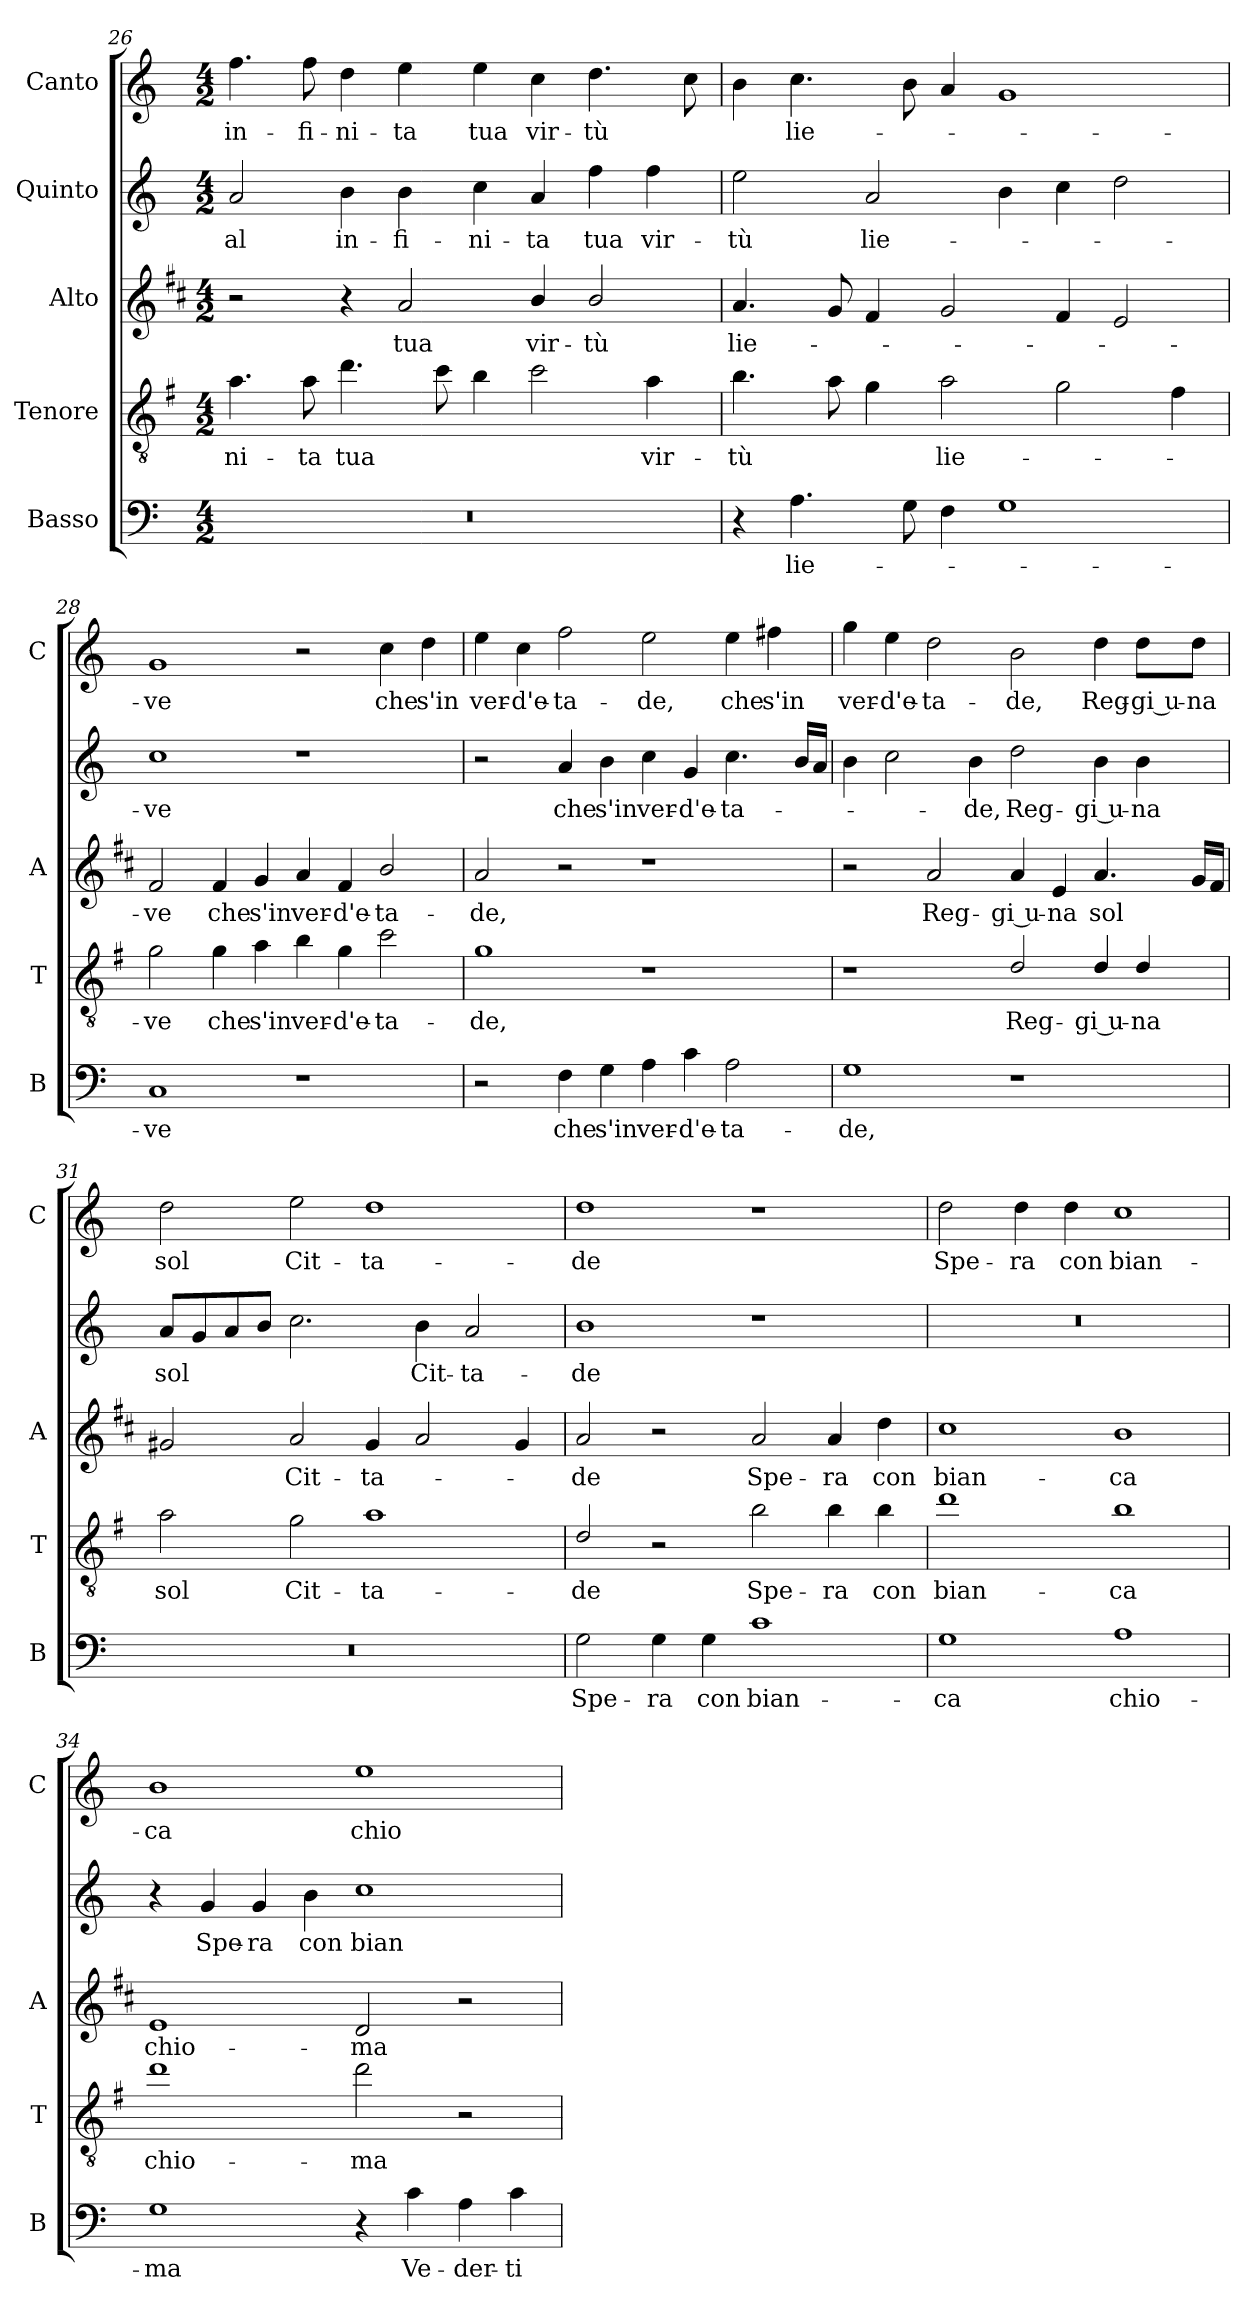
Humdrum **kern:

**kern	**text	**kern	**text	**kern	**text	**kern	**text	**kern	**text
*part5	*part5	*part4	*part4	*part3	*part3	*part2	*part2	*part1	*part1
*staff5	*staff5	*staff4	*staff4	*staff3	*staff3	*staff2	*staff2	*staff1	*staff1
*I"Basso	*	*I"Tenore	*	*I"Alto	*	*I"Quinto	*	*I"Canto	*
*I'B	*	*I'T	*	*I'A	*	*	*	*I'C	*
!!LO:LB:g=z
*clefF4	*	*clefGv2	*	*clefG2	*	*clefG2	*	*clefG2	*
*	*	*ITrd4c7	*	*ITrd1c2	*	*	*	*	*
*k[]	*	*k[]	*	*k[]	*	*k[]	*	*k[]	*
*C:	*	*C:	*	*C:	*	*C:	*	*C:	*
*M4/2	*	*M4/2	*	*M4/2	*	*M4/2	*	*M4/2	*
=26	=26	=26	=26	=26	=26	=26	=26	=26	=26
!	!	!	!LO:LY:b	!	!	!	!LO:LY:b	!	!LO:LY:b
0r	.	4.d\	-ni-	2r	.	2a/	al	4.ff\	in-
!	!	!	!LO:LY:b	!	!	!	!	!	!LO:LY:b
.	.	8d\	-ta	.	.	.	.	8ff\	-fi-
!	!	!	!LO:LY:b	!	!	!	!LO:LY:b	!	!LO:LY:b
.	.	4.g\	tua	4r	.	4b\	in-	4dd\	-ni-
!	!	!	!	!	!LO:LY:b	!	!LO:LY:b	!	!LO:LY:b
.	.	.	.	2g/	tua	4b\	-fi-	4ee\	-ta
.	.	8f\	.	.	.	.	.	.	.
!	!	!	!	!	!	!	!LO:LY:b	!	!LO:LY:b
.	.	4e\	.	.	.	4cc\	-ni-	4ee\	tua
!	!	!	!	!	!LO:LY:b	!	!LO:LY:b	!	!LO:LY:b
.	.	2f\	.	4a/	vir-	4a/	-ta	4cc\	vir-
!	!	!	!	!	!LO:LY:b	!	!LO:LY:b	!	!LO:LY:b
.	.	.	.	2a/	-tù	4ff\	tua	4.dd\	-tù
!	!	!	!LO:LY:b	!	!	!	!LO:LY:b	!	!
.	.	4d\	vir-	.	.	4ff\	vir-	.	.
.	.	.	.	.	.	.	.	8cc\	.
=27	=27	=27	=27	=27	=27	=27	=27	=27	=27
!	!	!	!LO:LY:b	!	!LO:LY:b	!	!LO:LY:b	!	!
4r	.	4.e\	-tù	4.g/	lie-	2ee\	-tù	4b\	.
!	!LO:LY:b	!	!	!	!	!	!	!	!LO:LY:b
4.A\	lie-	.	.	.	.	.	.	4.cc\	lie-
.	.	8d\	.	8f/	.	.	.	.	.
!	!	!	!	!	!	!	!LO:LY:b	!	!
.	.	4c\	.	4e/	.	2a/	lie-	.	.
8G\	.	.	.	.	.	.	.	8b\	.
!	!	!	!LO:LY:b	!	!	!	!	!	!
4F\	.	2d\	lie-	2f/	.	.	.	4a/	.
1G	.	.	.	.	.	4b\	.	1g	.
.	.	2c\	.	4e/	.	4cc\	.	.	.
.	.	.	.	2d/	.	2dd\	.	.	.
.	.	4B\	.	.	.	.	.	.	.
=28	=28	=28	=28	=28	=28	=28	=28	=28	=28
!	!LO:LY:b	!	!LO:LY:b	!	!LO:LY:b	!	!LO:LY:b	!	!LO:LY:b
1C	-ve	2c\	-ve	2e/	-ve	1cc	-ve	1g	-ve
!	!	!	!LO:LY:b	!	!LO:LY:b	!	!	!	!
.	.	4c\	che	4e/	che	.	.	.	.
!	!	!	!LO:LY:b	!	!LO:LY:b	!	!	!	!
.	.	4d\	s'in	4f/	s'in	.	.	.	.
!	!	!	!LO:LY:b	!	!LO:LY:b	!	!	!	!
1r	.	4e\	ver-	4g/	ver-	1r	.	2r	.
!	!	!	!LO:LY:b	!	!LO:LY:b	!	!	!	!
.	.	4c\	-d'e-	4e/	-d'e-	.	.	.	.
!	!	!	!LO:LY:b	!	!LO:LY:b	!	!	!	!LO:LY:b
.	.	2f\	-ta-	2a/	-ta-	.	.	4cc\	che
!	!	!	!	!	!	!	!	!	!LO:LY:b
.	.	.	.	.	.	.	.	4dd\	s'in
!!LO:PB:g=z
=29	=29	=29	=29	=29	=29	=29	=29	=29	=29
!	!	!	!LO:LY:b	!	!LO:LY:b	!	!	!	!LO:LY:b
2r	.	1c	-de,	2g/	-de,	2r	.	4ee\	ver-
!	!	!	!	!	!	!	!	!	!LO:LY:b
.	.	.	.	.	.	.	.	4cc\	-d'e-
!	!LO:LY:b	!	!	!	!	!	!LO:LY:b	!	!LO:LY:b
4F\	che	.	.	2r	.	4a/	che	2ff\	-ta-
!	!LO:LY:b	!	!	!	!	!	!LO:LY:b	!	!
4G\	s'in	.	.	.	.	4b\	s'in	.	.
!	!LO:LY:b	!	!	!	!	!	!LO:LY:b	!	!LO:LY:b
4A\	ver-	1r	.	1r	.	4cc\	ver-	2ee\	-de,
!	!LO:LY:b	!	!	!	!	!	!LO:LY:b	!	!
4c\	-d'e-	.	.	.	.	4g/	-d'e-	.	.
!	!LO:LY:b	!	!	!	!	!	!LO:LY:b	!	!LO:LY:b
2A\	-ta-	.	.	.	.	4.cc\	-ta-	4ee\	che
!	!	!	!	!	!	!	!	!	!LO:LY:b
.	.	.	.	.	.	.	.	4ff#X\	s'in
.	.	.	.	.	.	16b/LL	.	.	.
.	.	.	.	.	.	16a/JJ	.	.	.
=30	=30	=30	=30	=30	=30	=30	=30	=30	=30
!	!LO:LY:b	!	!	!	!	!	!	!	!LO:LY:b
1G	-de,	1r	.	2r	.	4b\	.	4gg\	ver-
!	!	!	!	!	!	!	!	!	!LO:LY:b
.	.	.	.	.	.	2cc\	.	4ee\	-d'e-
!	!	!	!	!	!LO:LY:b	!	!	!	!LO:LY:b
.	.	.	.	2g/	Reg-	.	.	2dd\	-ta-
!	!	!	!	!	!	!	!LO:LY:b	!	!
.	.	.	.	.	.	4b\	-de,	.	.
!	!	!	!LO:LY:b	!	!LO:LY:b	!	!LO:LY:b	!	!LO:LY:b
1r	.	2G/	Reg-	4g/	-gi u-	2dd\	Reg-	2b\	-de,
!	!	!	!	!	!LO:LY:b	!	!	!	!
.	.	.	.	4d/	-na	.	.	.	.
!	!	!	!LO:LY:b	!	!LO:LY:b	!	!LO:LY:b	!	!LO:LY:b
.	.	4G/	-gi u-	4.g/	sol	4b\	-gi u-	4dd\	Reg-
!	!	!	!LO:LY:b	!	!	!	!LO:LY:b	!	!LO:LY:b
.	.	4G/	-na	.	.	4b\	-na	8dd\L	-gi u-
!	!	!	!	!	!	!	!	!	!LO:LY:b
.	.	.	.	16f/LL	.	.	.	8dd\J	-na
.	.	.	.	16e/JJ	.	.	.	.	.
=31	=31	=31	=31	=31	=31	=31	=31	=31	=31
!	!	!	!LO:LY:b	!	!	!	!LO:LY:b	!	!LO:LY:b
0r	.	2d\	sol	2f#X/	.	8a/L	sol	2dd\	sol
.	.	.	.	.	.	8g/	.	.	.
.	.	.	.	.	.	8a/	.	.	.
.	.	.	.	.	.	8b/J	.	.	.
!	!	!	!LO:LY:b	!	!LO:LY:b	!	!	!	!LO:LY:b
.	.	2c\	Cit-	2g/	Cit-	2.cc\	.	2ee\	Cit-
!	!	!	!LO:LY:b	!	!LO:LY:b	!	!	!	!LO:LY:b
.	.	1d	-ta-	4f#/	-ta-	.	.	1dd	-ta-
!	!	!	!	!	!	!	!LO:LY:b	!	!
.	.	.	.	2g/	.	4b\	Cit-	.	.
!	!	!	!	!	!	!	!LO:LY:b	!	!
.	.	.	.	.	.	2a/	-ta-	.	.
.	.	.	.	4f#/	.	.	.	.	.
!!LO:LB:g=z
=32	=32	=32	=32	=32	=32	=32	=32	=32	=32
!	!LO:LY:b	!	!LO:LY:b	!	!LO:LY:b	!	!LO:LY:b	!	!LO:LY:b
2G\	Spe-	2G/	-de	2g/	-de	1b	-de	1dd	-de
!	!LO:LY:b	!	!	!	!	!	!	!	!
4G\	-ra	2r	.	2r	.	.	.	.	.
!	!LO:LY:b	!	!	!	!	!	!	!	!
4G\	con	.	.	.	.	.	.	.	.
!	!LO:LY:b	!	!LO:LY:b	!	!LO:LY:b	!	!	!	!
1c	bian-	2e\	Spe-	2g/	Spe-	1r	.	1r	.
!	!	!	!LO:LY:b	!	!LO:LY:b	!	!	!	!
.	.	4e\	-ra	4g/	-ra	.	.	.	.
!	!	!	!LO:LY:b	!	!LO:LY:b	!	!	!	!
.	.	4e\	con	4cc\	con	.	.	.	.
=33	=33	=33	=33	=33	=33	=33	=33	=33	=33
!	!LO:LY:b	!	!LO:LY:b	!	!LO:LY:b	!	!	!	!LO:LY:b
1G	-ca	1g	bian-	1b	bian-	0r	.	2dd\	Spe-
!	!	!	!	!	!	!	!	!	!LO:LY:b
.	.	.	.	.	.	.	.	4dd\	-ra
!	!	!	!	!	!	!	!	!	!LO:LY:b
.	.	.	.	.	.	.	.	4dd\	con
!	!LO:LY:b	!	!LO:LY:b	!	!LO:LY:b	!	!	!	!LO:LY:b
1A	chio-	1e	-ca	1a	-ca	.	.	1cc	bian-
=34	=34	=34	=34	=34	=34	=34	=34	=34	=34
!	!LO:LY:b	!	!LO:LY:b	!	!LO:LY:b	!	!	!	!LO:LY:b
1G	-ma	1g	chio-	1d	chio-	4r	.	1b	-ca
!	!	!	!	!	!	!	!LO:LY:b	!	!
.	.	.	.	.	.	4g/	Spe-	.	.
!	!	!	!	!	!	!	!LO:LY:b	!	!
.	.	.	.	.	.	4g/	-ra	.	.
!	!	!	!	!	!	!	!LO:LY:b	!	!
.	.	.	.	.	.	4b\	con	.	.
!	!	!	!LO:LY:b	!	!LO:LY:b	!	!LO:LY:b	!	!LO:LY:b
4r	.	2g\	-ma	2c/	-ma	1cc	bian-	1ee	chio-
!	!LO:LY:b	!	!	!	!	!	!	!	!
4c\	Ve-	.	.	.	.	.	.	.	.
!	!LO:LY:b	!	!	!	!	!	!	!	!
4A\	-der-	2r	.	2r	.	.	.	.	.
!	!LO:LY:b	!	!	!	!	!	!	!	!
4c\	-ti	.	.	.	.	.	.	.	.
=	=	=	=	=	=	=	=	=	=
*-	*-	*-	*-	*-	*-	*-	*-	*-	*-
